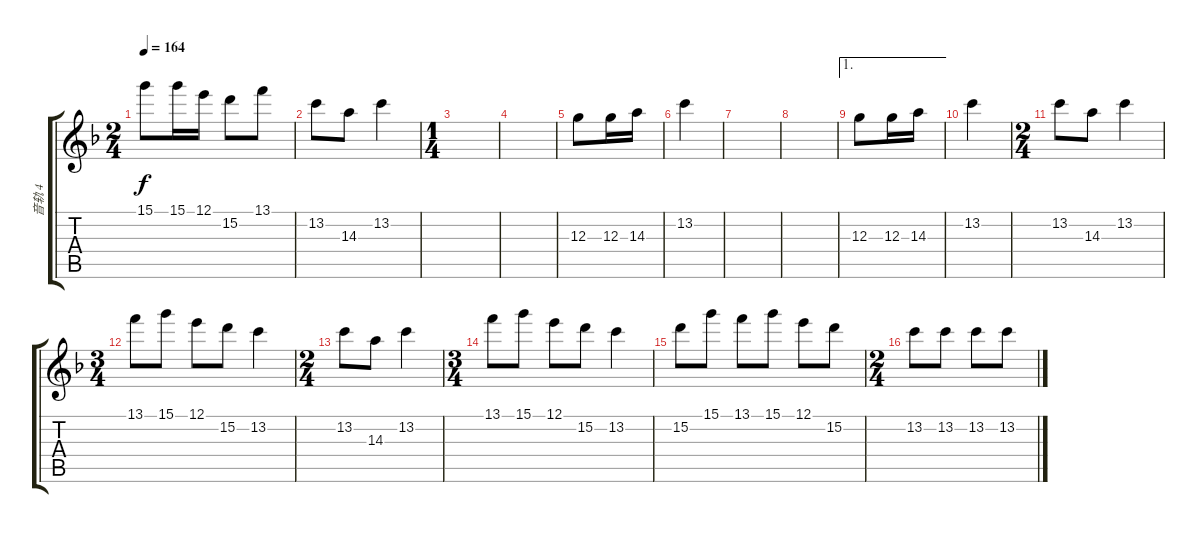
\track ("音轨 4" "音轨 4") {instrument acousticguitarsteel}
\staff {score tabs}
\tuning (E4 B3 G3 D3 A2 E2) {hide}
\ts (2 4)
\tempo 164
\clef g2
\ks f
15.1.8{dy f} 15.1.16 12.1.16 15.2.8 13.1.8 |
13.2.8 14.3.8 13.2.4 |
\ts (1 4)
|
|
12.3.8 12.3.16 14.3.16 |
13.2.4 |
|
|
\ae 1
12.3.8 12.3.16 14.3.16 |
13.2.4 |
\ts (2 4)
13.2.8 14.3.8 13.2.4 |
\ts (3 4)
13.1.8 15.1.8 12.1.8 15.2.8 13.2.4 |
\ts (2 4)
13.2.8 14.3.8 13.2.4 |
\ts (3 4)
13.1.8 15.1.8 12.1.8 15.2.8 13.2.4 |
15.2.8 15.1.8 13.1.8 15.1.8 12.1.8 15.2.8 |
\ts (2 4)
13.2.8 13.2.8 13.2.8 13.2.8
